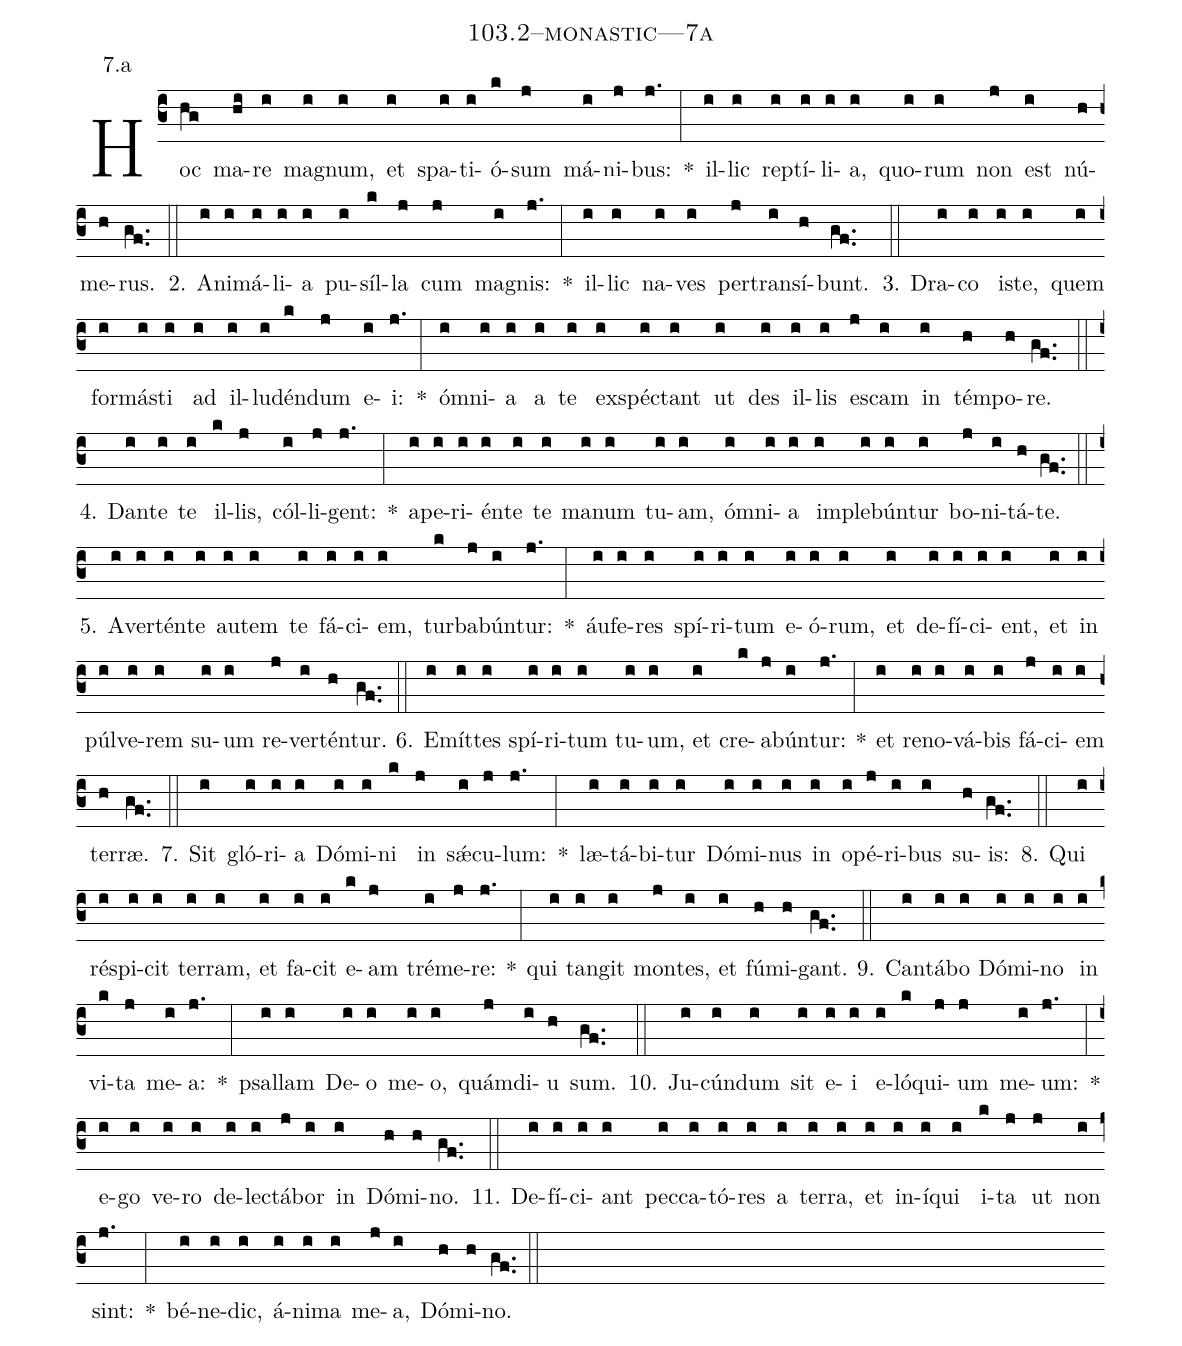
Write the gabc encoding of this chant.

name: 103.2--monastic---7a;
annotation: 7.a;
%%
(c3)Hoc(hg) ma(hi)re(i) ma(i)gnum,(i) et(i) spa(i)ti(i)ó(k)sum(j) má(i)ni(j)bus:(j.) *(:) il(i)lic(i) rep(i)tí(i)li(i)a,(i) quo(i)rum(i) non(j) est(i) nú(h)me(h)rus.(gf..) (::)
2. A(i)ni(i)má(i)li(i)a(i) pu(i)síl(k)la(j) cum(j) ma(i)gnis:(j.) *(:) il(i)lic(i) na(i)ves(i) per(j)trans(i)í(h)bunt.(gf..) (::)
3. Dra(i)co(i) is(i)te,(i) quem(i) for(i)más(i)ti(i) ad(i) il(i)lu(i)dén(k)dum(j) e(i)i:(j.) *(:) óm(i)ni(i)a(i) a(i) te(i) ex(i)spéc(i)tant(i) ut(i) des(i) il(i)lis(i) es(j)cam(i) in(i) tém(h)po(h)re.(gf..) (::)
4. Dan(i)te(i) te(i) il(k)lis,(j) cól(i)li(j)gent:(j.) *(:) a(i)pe(i)ri(i)én(i)te(i) te(i) ma(i)num(i) tu(i)am,(i) óm(i)ni(i)a(i) im(i)ple(i)bún(i)tur(i) bo(j)ni(i)tá(h)te.(gf..) (::)
5. A(i)ver(i)tén(i)te(i) au(i)tem(i) te(i) fá(i)ci(i)em,(i) tur(k)ba(j)bún(i)tur:(j.) *(:) áu(i)fe(i)res(i) spí(i)ri(i)tum(i) e(i)ó(i)rum,(i) et(i) de(i)fí(i)ci(i)ent,(i) et(i) in(i) púl(i)ve(i)rem(i) su(i)um(i) re(j)ver(i)tén(h)tur.(gf..) (::)
6. E(i)mít(i)tes(i) spí(i)ri(i)tum(i) tu(i)um,(i) et(i) cre(k)a(j)bún(i)tur:(j.) *(:) et(i) re(i)no(i)vá(i)bis(i) fá(j)ci(i)em(i) ter(h)ræ.(gf..) (::)
7. Sit(i) gló(i)ri(i)a(i) Dó(i)mi(i)ni(k) in(j) sǽ(i)cu(j)lum:(j.) *(:) læ(i)tá(i)bi(i)tur(i) Dó(i)mi(i)nus(i) in(i) o(i)pé(j)ri(i)bus(i) su(h)is:(gf..) (::)
8. Qui(i) ré(i)spi(i)cit(i) ter(i)ram,(i) et(i) fa(i)cit(i) e(k)am(j) tré(i)me(j)re:(j.) *(:) qui(i) tan(i)git(i) mon(j)tes,(i) et(i) fú(h)mi(h)gant.(gf..) (::)
9. Can(i)tá(i)bo(i) Dó(i)mi(i)no(i) in(i) vi(k)ta(j) me(i)a:(j.) *(:) psal(i)lam(i) De(i)o(i) me(i)o,(i) quám(j)di(i)u(h) sum.(gf..) (::)
10. Ju(i)cún(i)dum(i) sit(i) e(i)i(i) e(i)ló(k)qui(j)um(j) me(i)um:(j.) *(:) e(i)go(i) ve(i)ro(i) de(i)lec(i)tá(j)bor(i) in(i) Dó(h)mi(h)no.(gf..) (::)
11. De(i)fí(i)ci(i)ant(i) pec(i)ca(i)tó(i)res(i) a(i) ter(i)ra,(i) et(i) in(i)í(i)qui(i) i(k)ta(j) ut(j) non(i) sint:(j.) *(:) bé(i)ne(i)dic,(i) á(i)ni(i)ma(i) me(j)a,(i) Dó(h)mi(h)no.(gf..) (::)
